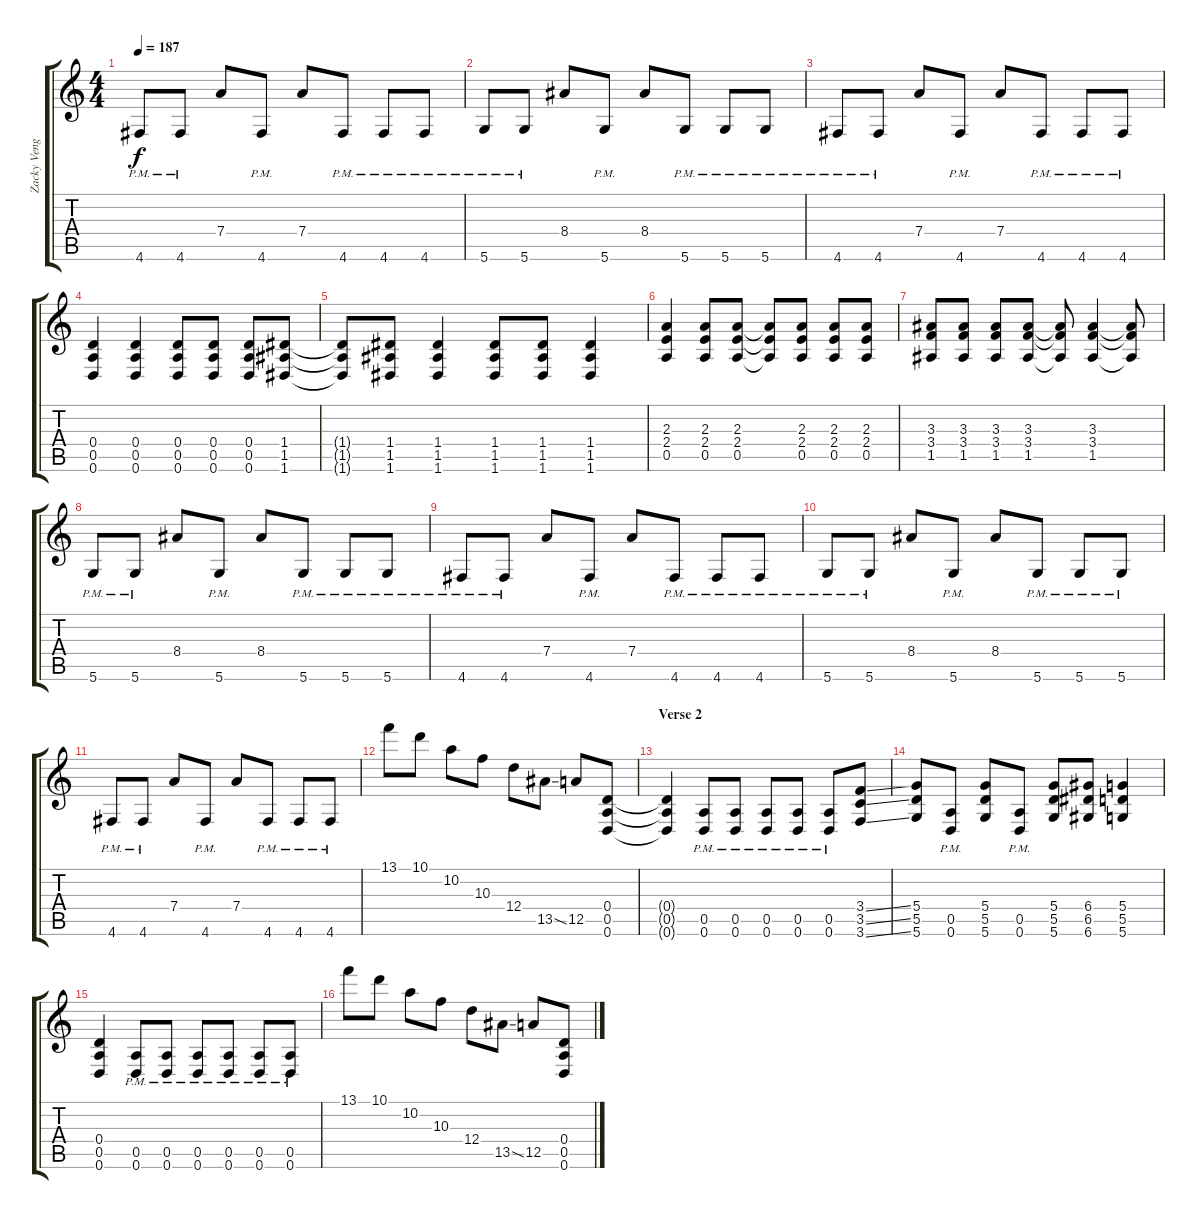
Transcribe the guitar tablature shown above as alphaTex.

\track ("Zacky Vengeance (Dist. Rhythm)" "Zacky Veng") {instrument distortionguitar}
\staff {score tabs}
\tuning (E4 B3 G3 D3 A2 D2) {hide}
\ts (4 4)
\tempo 187
\clef g2
\ks c
4.6{pm}.8{dy f} 4.6{pm}.8 7.4.8 4.6{pm}.8 7.4.8 4.6{pm}.8 4.6{pm}.8 4.6{pm}.8 |
5.6{pm}.8 5.6{pm}.8 8.4.8 5.6{pm}.8 8.4.8 5.6{pm}.8 5.6{pm}.8 5.6{pm}.8 |
4.6{pm}.8 4.6{pm}.8 7.4.8 4.6{pm}.8 7.4.8 4.6{pm}.8 4.6{pm}.8 4.6{pm}.8 |
(0.4 0.5 0.6).4 (0.4 0.5 0.6).4 (0.4 0.5 0.6).8 (0.4 0.5 0.6).8 (0.4 0.5 0.6).8 (1.4 1.5 1.6).8 |
(1.4{t} 1.5{t} 1.6{t}).8 (1.4 1.5 1.6).8 (1.4 1.5 1.6).4 (1.4 1.5 1.6).8 (1.4 1.5 1.6).8 (1.4 1.5 1.6).4 |
(2.3 2.4 0.5).4 (2.3 2.4 0.5).8 (2.3 2.4 0.5).8 (2.3{t} 2.4{t} 0.5{t}).8 (2.3 2.4 0.5).8 (2.3 2.4 0.5).8 (2.3 2.4 0.5).8 |
(3.3 3.4 1.5).8 (3.3 3.4 1.5).8 (3.3 3.4 1.5).8 (3.3 3.4 1.5).8 (3.3{t} 3.4{t} 1.5{t}).8 (3.3 3.4 1.5).4 (3.3{t} 3.4{t} 1.5{t}).8 |
5.6{pm}.8 5.6{pm}.8 8.4.8 5.6{pm}.8 8.4.8 5.6{pm}.8 5.6{pm}.8 5.6{pm}.8 |
4.6{pm}.8 4.6{pm}.8 7.4.8 4.6{pm}.8 7.4.8 4.6{pm}.8 4.6{pm}.8 4.6{pm}.8 |
5.6{pm}.8 5.6{pm}.8 8.4.8 5.6{pm}.8 8.4.8 5.6{pm}.8 5.6{pm}.8 5.6{pm}.8 |
4.6{pm}.8 4.6{pm}.8 7.4.8 4.6{pm}.8 7.4.8 4.6{pm}.8 4.6{pm}.8 4.6{pm}.8 |
13.1.8 10.1.8 10.2.8 10.3.8 12.4.8 13.5{ss}.8 12.5.8 (0.4 0.5 0.6).8 |
\section ("" "Verse 2")
(0.4{t} 0.5{t} 0.6{t}).4 (0.5{pm} 0.6{pm}).8 (0.5{pm} 0.6{pm}).8 (0.5{pm} 0.6{pm}).8 (0.5{pm} 0.6{pm}).8 (0.5{pm} 0.6{pm}).8 (3.4{ss} 3.5{ss} 3.6{ss}).8 |
(5.4 5.5 5.6).8 (0.5{pm} 0.6{pm}).8 (5.4 5.5 5.6).8 (0.5{pm} 0.6{pm}).8 (5.4 5.5 5.6).8 (6.4 6.5 6.6).8 (5.4 5.5 5.6).4 |
(0.4 0.5 0.6).4 (0.5{pm} 0.6{pm}).8 (0.5{pm} 0.6{pm}).8 (0.5{pm} 0.6{pm}).8 (0.5{pm} 0.6{pm}).8 (0.5{pm} 0.6{pm}).8 (0.5{pm} 0.6{pm}).8 |
13.1.8 10.1.8 10.2.8 10.3.8 12.4.8 13.5{ss}.8 12.5.8 (0.4 0.5 0.6).8
